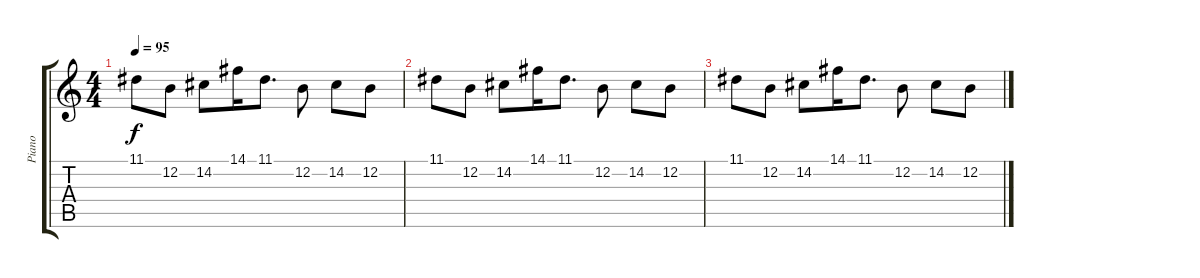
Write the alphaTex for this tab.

\track ("Piano" "Piano") {instrument electricpiano2}
\staff {score tabs}
\tuning (E4 B3 G3 D3 A2 E2) {hide}
\ts (4 4)
\tempo 95
\clef g2
\ks c
11.1.8{dy f} 12.2.8 14.2.8 14.1.16 11.1.8{d} 12.2.8 14.2.8 12.2.8 |
11.1.8 12.2.8 14.2.8 14.1.16 11.1.8{d} 12.2.8 14.2.8 12.2.8 |
11.1.8 12.2.8 14.2.8 14.1.16 11.1.8{d} 12.2.8 14.2.8 12.2.8
